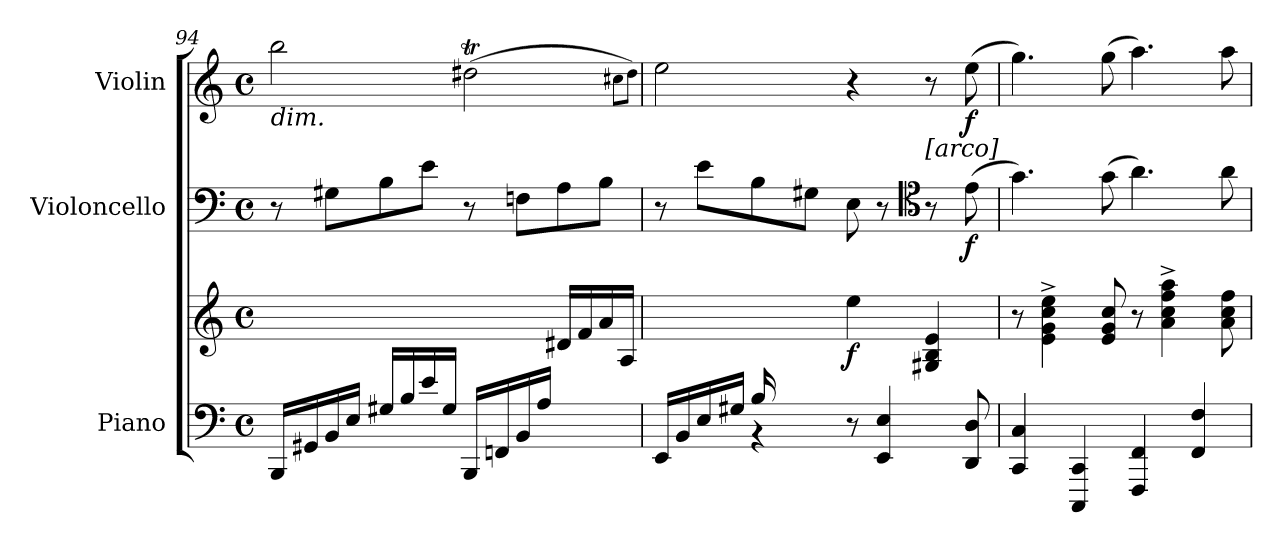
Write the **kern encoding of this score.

**kern	**kern	**dynam	**kern	**dynam	**kern	**dynam
*part3	*part3	*part3	*part2	*part2	*part1	*part1
*staff4	*staff3	*staff3/4	*staff2	*staff2	*staff1	*staff1
*I"Piano	*	*	*I"Violoncello	*	*I"Violin	*
*I'Pno.	*	*	*I'Vc.	*	*I'Vln.	*
*clefF4	*clefG2	*	*clefF4	*	*clefG2	*
*k[]	*k[]	*	*k[]	*	*k[]	*
*M4/4	*M4/4	*	*M4/4	*	*M4/4	*
*met(c)	*met(c)	*	*met(c)	*	*met(c)	*
=94	=94	=94	=94	=94	=94	=94
*	*^	*	*	*	*	*
!	!	!	!	!	!	!LO:TX:b:i:t=dim.	!
16BBB/LL	2ryy	2.ryy	.	8r	.	2bb\	.
16GG#X/	.	.	.	.	.	.	.
16BB/	.	.	.	8G#X\L	.	.	.
16E/JJ	.	.	.	.	.	.	.
16G#X/LL	.	.	.	8B\	.	.	.
16B/	.	.	.	.	.	.	.
16e/	.	.	.	8e\J	.	.	.
16G#/JJ	.	.	.	.	.	.	.
(16BBB/LL	2ryy	.	.	8r	.	(2dd#Xt\	.
16FFni/	.	.	.	.	.	.	.
16BB/	.	.	.	8Fni\L	.	.	.
16A/JJ	.	.	.	.	.	.	.
4ryy	.	16d#X/LL	.	8A\	.	.	.
.	.	16f/	.	.	.	.	.
.	.	16a/	.	8B\J	.	.	.
.	.	16A/JJ)	.	.	.	.	.
*	*v	*v	*	*	*	*	*
.	.	.	.	.	8qcc#X\L	.
.	.	.	.	.	8qdd#\J)	.
!!LO:LB:g=z
=95	=95	=95	=95	=95	=95	=95
*^	*	*	*	*	*	*
4ryy	16EE/LL	4ryy	.	8r	.	2ee\	.
.	16BB/	.	.	.	.	.	.
.	16E/	.	.	8e\L	.	.	.
.	16G#X/JJ	.	.	.	.	.	.
16B/LL	4r	16ryy	.	8B\	.	.	.
2ryy	.	16e/	.	.	.	.	.
.	.	16g#X/	.	8G#X\J	.	.	.
.	.	16b/JJ	.	.	.	.	.
!	!	!	!LO:DY:b	!	!	!	!
.	8r	(4ee\	f	8E\	.	4r	.
.	4EE/ 4E/	.	.	8r	.	.	.
*	*	*	*	*clefC4	*	*	*
!	!	!	!	!LO:TX:a:t=[arco]	!	!	!
.	.	4G#X/ 4B/ 4e/	.	8r	.	8r	.
8.ryy	.	.	.	.	.	.	.
!	!	!	!	!	!LO:DY:b	!	!LO:DY:b
.	8DD/ 8D/	.	.	(8e\	f	(8ee\	f
*v	*v	*	*	*	*	*	*
=96	=96	=96	=96	=96	=96	=96
4CC/ 4C/	8r	.	4.g\)	.	4.gg\)	.
.	4e\^> 4g\^> 4cc\^> 4ee\^>	.	.	.	.	.
4CCC/ 4CC/	.	.	.	.	.	.
.	8e/ 8g/ 8cc/	.	(8g\	.	(8gg\	.
4FFF/ 4FF/	8r	.	4.a\)	.	4.aa\)	.
.	4a\^ 4cc\^ 4ff\^ 4aa\^	.	.	.	.	.
4FF/ 4F/	.	.	.	.	.	.
.	8a\ 8cc\ 8ff\	.	8a\	.	8aa\	.
=	=	=	=	=	=	=
*-	*-	*-	*-	*-	*-	*-
